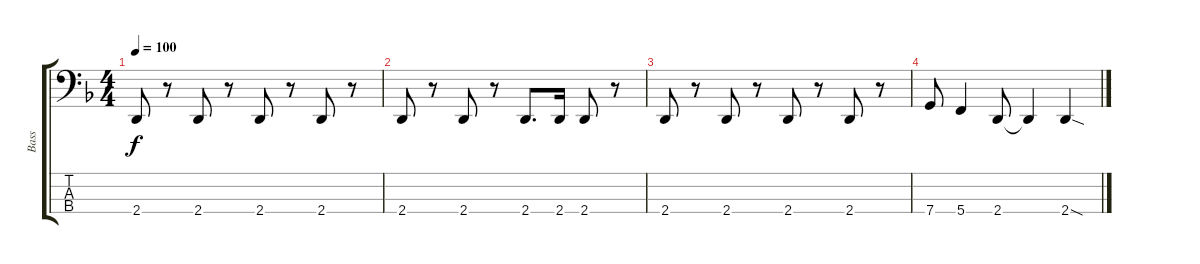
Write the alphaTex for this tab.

\track ("Bass" "Bass") {instrument electricbassfinger}
\staff {score tabs}
\tuning (G2 D2 A1 C1) {hide}
\ts (4 4)
\tempo 100
\clef f4
\ks dminor
2.4.8{dy f} r.8 2.4.8 r.8 2.4.8 r.8 2.4.8 r.8 |
2.4.8 r.8 2.4.8 r.8 2.4.8{d} 2.4.16 2.4.8 r.8 |
2.4.8 r.8 2.4.8 r.8 2.4.8 r.8 2.4.8 r.8 |
7.4.8 5.4.4 2.4.8 2.4{t}.4 2.4{sod}.4
